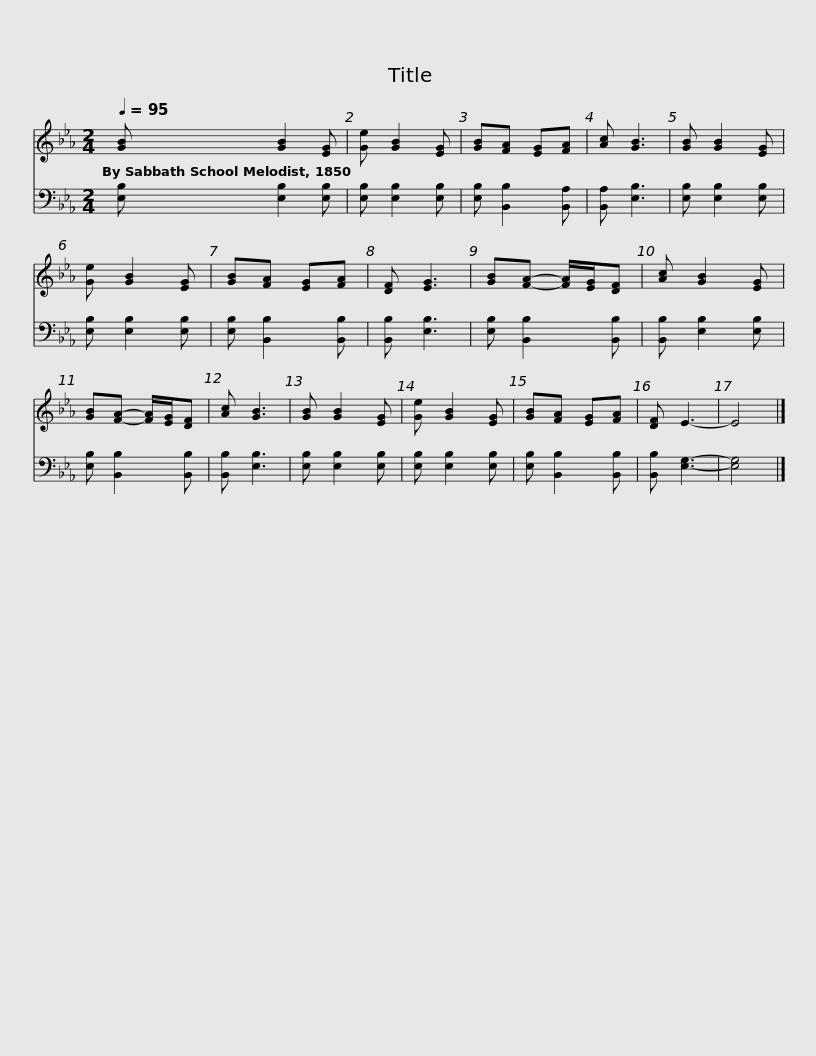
X:1
%%score 1 2
L:1/8
Q:1/4=95
M:2/4
I:linebreak $
K:Eb
V:1 treble
V:2 bass
V:1
 [GB] [GB]2 [EG] | [Ge] [GB]2 [EG] | [GB][FA] [EG][FA] | [Ac] [GB]3 | [GB] [GB]2 [EG] | %5
 [Ge] [GB]2 [EG] |$ [GB][FA] [EG][FA] | [DF] [EG]3 | [GB][FA]- [FA]/[EG]/[DF] | [Ac] [GB]2 [EG] | %10
 [GB][FA]- [FA]/[EG]/[DF] | [Ac] [GB]3 | [GB] [GB]2 [EG] | [Ge] [GB]2 [EG] | [GB][FA] [EG][FA] | %15
 [DF] E3- | E4 |] %17
V:2
 [E,B,] [E,B,]2 [E,B,] | [E,B,] [E,B,]2 [E,B,] | [E,B,] [B,,B,]2 [B,,A,] | [B,,A,] [E,B,]3 | [E,B,] [E,B,]2 [E,B,] | %5
 [E,B,] [E,B,]2 [E,B,] |$ [E,B,] [B,,B,]2 [B,,B,] | [B,,B,] [E,B,]3 | [E,B,] [B,,B,]2 [B,,B,] | [B,,B,] [E,B,]2 [E,B,] | %10
 [E,B,] [B,,B,]2 [B,,B,] | [B,,B,] [E,B,]3 | [E,B,] [E,B,]2 [E,B,] | [E,B,] [E,B,]2 [E,B,] | [E,B,] [B,,B,]2 [B,,B,] | %15
 [B,,B,] [E,G,]3- | [E,G,]4 |] %17
